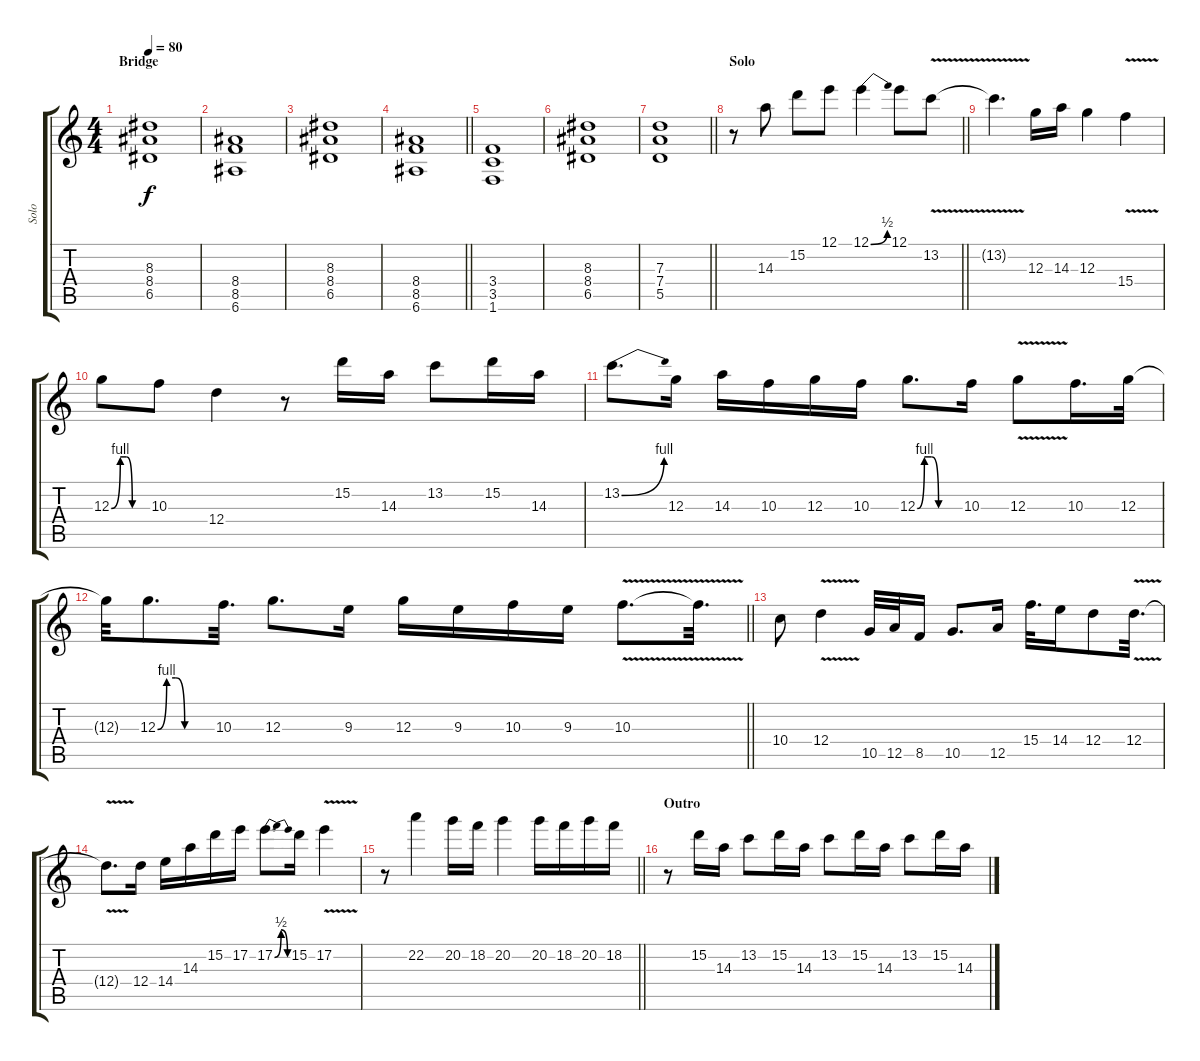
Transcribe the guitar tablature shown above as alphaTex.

\track ("Solo" "Solo") {instrument overdrivenguitar}
\staff {score tabs}
\tuning (E4 B3 G3 D3 A2 E2) {hide}
\ts (4 4)
\section ("" "Bridge")
\tempo 80
\clef g2
\ks c
(8.3 8.4 6.5).1{dy f volume 16} |
(8.4 8.5 6.6).1 |
(8.3 8.4 6.5).1 |
\barLineRight lightlight
(8.4 8.5 6.6).1 |
(3.4 3.5 1.6).1 |
(8.3 8.4 6.5).1 |
\barLineRight lightlight
(7.3 7.4 5.5).1 |
\section ("" "Solo")
\barLineRight lightlight
r.8{volume 16} 14.3.8 15.2.8 12.1.8 12.1{be (bend 0 0 60 2)}.4 12.1.8 13.2{v}.8 |
13.2{t}.4{d} 12.3.16 14.3.16 12.3.4 15.4{v}.4 |
12.3{be (custom 0 0 15 4 25 4 35 0 60 0)}.8 10.3.8 12.4.4 r.8 15.2.16 14.3.16 13.2.8 15.2.16 14.3.16 |
13.2{be (bend 0 0 60 4)}.8{d} 12.3.16 14.3.16 10.3.16 12.3.16 10.3.16 12.3{be (custom 0 0 10 4 20 4 30 0 60 0)}.8{d} 10.3.16 12.3{v}.8 10.3.16{d} 12.3.32 |
\barLineRight lightlight
12.3{t}.32 12.3{be (custom 0 0 10 4 20 4 30 0 60 0)}.8{d} 10.3.32{d} 12.3.8{d} 9.3.16 12.3.16 9.3.16 10.3.16 9.3.16 10.3{v}.8{d} 10.3{t}.32{d} |
10.4.8 12.4{v}.4 10.5.32 12.5.32 8.5.16 10.5.8{d} 12.5.16 15.4.32{d} 14.4.16 12.4.8 12.4{v}.32{d} |
12.4{v t}.8{d} 12.4.16 14.4.16 14.3.16 15.2.16 17.2.16 17.2{be (bendrelease 0 0 15 2 39 2 60 0)}.8{d} 15.2.16 17.2{v}.4 |
\barLineRight lightlight
r.8 22.2.4 20.2.16 18.2.16 20.2.4 20.2.16 18.2.16 20.2.16 18.2.16 |
\section ("" "Outro")
r.8 15.2.16 14.3.16 13.2.8 15.2.16 14.3.16 13.2.8 15.2.16 14.3.16 13.2.8 15.2.16 14.3.16
